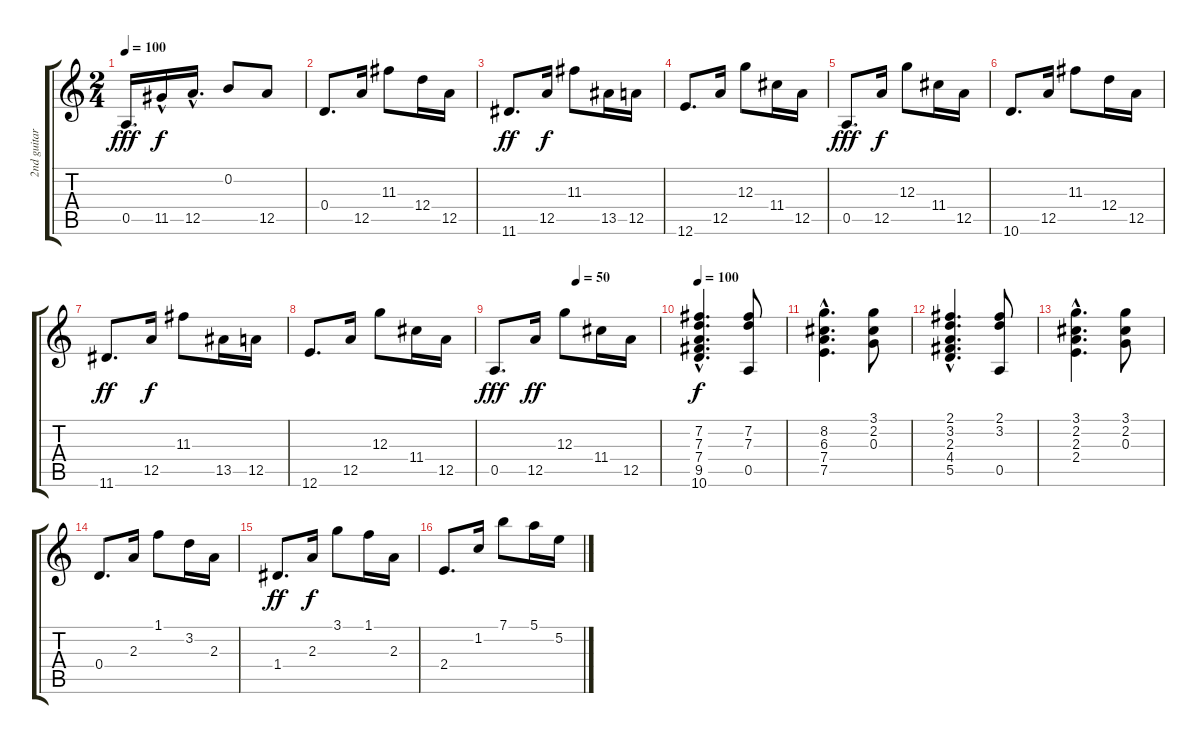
\track ("2nd guitar" "2nd guitar") {instrument acousticguitarnylon}
\staff {score tabs}
\tuning (E4 B3 G3 D3 A2 E2) {hide}
\ts (2 4)
\tempo 100
\clef g2
\ks c
0.5.16{d dy fff} 11.5{hac}.16{dy f} 12.5{hac}.16{d} 0.2.8 12.5.8 |
0.4.8{d} 12.5.16 11.3.8 12.4.16 12.5.16 |
11.6.8{d dy ff} 12.5.16{dy f} 11.3.8 13.5.16 12.5.16 |
12.6.8{d} 12.5.16 12.3.8 11.4.16 12.5.16 |
0.5.8{d dy fff} 12.5.16{dy f} 12.3.8 11.4.16 12.5.16 |
10.6.8{d} 12.5.16 11.3.8 12.4.16 12.5.16 |
11.6.8{d dy ff} 12.5.16{dy f} 11.3.8 13.5.16 12.5.16 |
12.6.8{d} 12.5.16 12.3.8 11.4.16 12.5.16 |
\tempo (50 0.5)
0.5.8{d dy fff} 12.5.16{dy ff} 12.3.8 11.4.16 12.5.16 |
\tempo 100
(7.2{hac} 7.3{hac} 7.4{hac} 9.5{hac} 10.6{hac}).4{d dy f} (7.2 7.3 0.5).8 |
(8.2{hac} 6.3{hac} 7.4{hac} 7.5{hac}).4{d} (3.1 2.2 0.3).8 |
(2.1{hac} 3.2{hac} 2.3{hac} 4.4{hac} 5.5{hac}).4{d} (2.1 3.2 0.5).8 |
(3.1{hac} 2.2{hac} 2.3{hac} 2.4{hac}).4{d} (3.1 2.2 0.3).8 |
0.4.8{d} 2.3.16 1.1.8 3.2.16 2.3.16 |
1.4.8{d dy ff} 2.3.16{dy f} 3.1.8 1.1.16 2.3.16 |
2.4.8{d} 1.2.16 7.1.8 5.1.16 5.2.16
